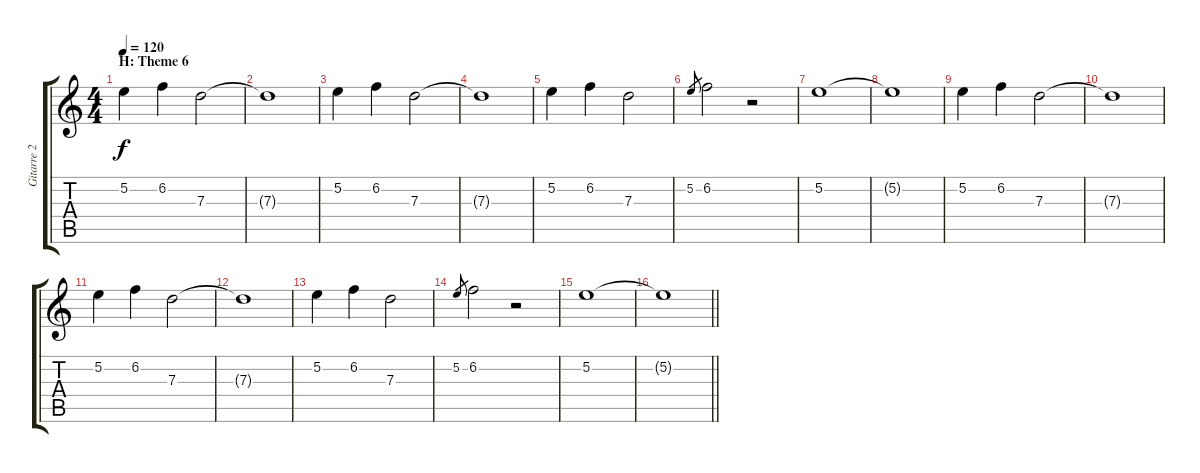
\track ("Gitarre 2" "Gitarre 2") {instrument acousticguitarsteel}
\staff {score tabs}
\tuning (E4 B3 G3 D3 A2 E2) {hide}
\ts (4 4)
\section ("" "H: Theme 6")
\tempo 120
\clef g2
\ks c
5.2.4{dy f} 6.2.4 7.3.2 |
7.3{t}.1 |
5.2.4 6.2.4 7.3.2 |
7.3{t}.1 |
5.2.4 6.2.4 7.3.2 |
5.2.8{gr} 6.2.2 r.2 |
5.2.1 |
5.2{t}.1 |
5.2.4 6.2.4 7.3.2 |
7.3{t}.1 |
5.2.4 6.2.4 7.3.2 |
7.3{t}.1 |
5.2.4 6.2.4 7.3.2 |
5.2.8{gr} 6.2.2 r.2 |
5.2.1 |
\barLineRight lightlight
5.2{t}.1
